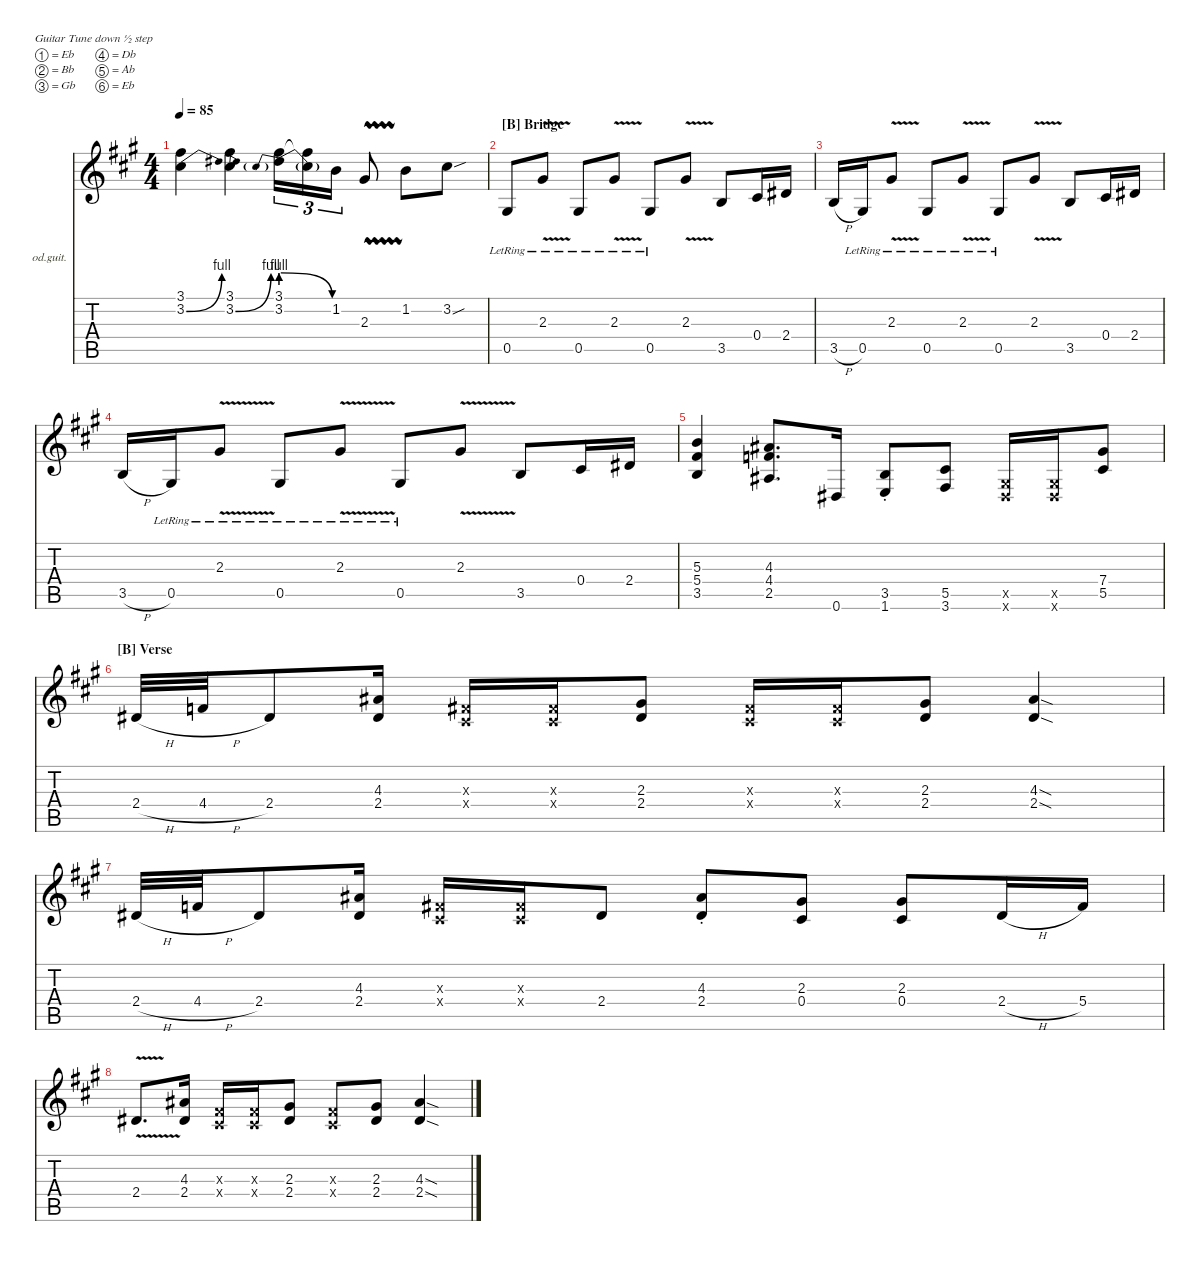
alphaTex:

\defaultSystemsLayout 4
\hideDynamics
\bracketExtendMode nobrackets
\firstSystemTrackNameOrientation horizontal
\otherSystemsTrackNameOrientation horizontal
\track ("Rhythm Guitar 1 (James)" "od.guit.") {instrument overdrivenguitar}
\staff {score tabs}
\tuning (Eb4 Bb3 Gb3 Db3 Ab2 Eb2)
\ts (4 4)
\tempo 85
\clef g2
\ks a
(3.2{be (bend 0.6 0 21.599999999999998 4) acc #} 3.1{acc #}).4{dy mf beam Down} (3.2{be (bend 0.6 0 21.599999999999998 4) acc #} 3.1{acc #}).4{beam Down} (3.2{be (prebendrelease 0 4 43.8 0)} 3.1{acc #}).16{tu (3 2) beam Down} (3.2{t acc #} 3.1{t acc #}).16{tu (3 2) beam Down} 1.2{acc forcenatural}.16{tu (3 2) beam Down} 2.3{vw acc #}.8{beam Up} 1.2{acc forcenatural}.8{beam Down} 3.2{sou acc #}.8{beam Down} |
\section ("B" "Bridge")
0.5{lr acc #}.8{beam Up} 2.3{v lr acc #}.8{beam Up} 0.5{lr acc #}.8{beam Up} 2.3{v lr acc #}.8{beam Up} 0.5{lr acc #}.8{beam Up} 2.3{v acc #}.8{beam Up} 3.5{acc forcenatural}.8{beam Up} 0.4{acc #}.16{beam Up} 2.4{acc #}.16{beam Up} |
3.5{h acc forcenatural}.16{beam Up} 0.5{lr acc #}.16{beam Up} 2.3{v lr acc #}.8{beam Up} 0.5{lr acc #}.8{beam Up} 2.3{v lr acc #}.8{beam Up} 0.5{lr acc #}.8{beam Up} 2.3{v acc #}.8{beam Up} 3.5{acc forcenatural}.8{beam Up} 0.4{acc #}.16{beam Up} 2.4{acc #}.16{beam Up} |
3.5{h acc forcenatural}.16{beam Up} 0.5{lr acc #}.16{beam Up} 2.3{v lr acc #}.8{beam Up} 0.5{lr acc #}.8{beam Up} 2.3{v lr acc #}.8{beam Up} 0.5{lr acc #}.8{beam Up} 2.3{v acc #}.8{beam Up} 3.5{acc forcenatural}.8{beam Up} 0.4{acc #}.16{beam Up} 2.4{acc #}.16{beam Up} |
(3.5{acc forcenatural} 5.4{acc #} 5.3{acc forcenatural}).4{beam Up} (2.5{acc #} 4.4{acc forcenatural} 4.3{acc #}).8{d beam Up} 0.6{acc #}.16{beam Up} (1.6{st acc forcenatural} 3.5{st acc forcenatural}).8{beam Up} (3.6{acc #} 5.5{acc #}).8{beam Up} (0.5{x acc #} 0.6{x acc #}).16{beam Up} (0.5{x acc #} 0.6{x acc #}).16{beam Up} (5.5{acc #} 7.4{acc #}).8{beam Up} |
\section ("B" "Verse")
2.4{h acc #}.32{beam Up} 4.4{h acc forcenatural}.32{beam Up} 2.4{acc #}.8{beam Up} (2.4{acc #} 4.3{acc #}).16{beam Up} (0.4{x acc #} 0.3{x acc #}).16{beam Up} (0.4{x acc #} 0.3{x acc #}).16{beam Up} (2.4{acc #} 2.3{acc #}).8{beam Up} (0.4{x acc #} 0.3{x acc #}).16{beam Up} (0.4{x acc #} 0.3{x acc #}).16{beam Up} (2.4{acc #} 2.3{acc #}).8{beam Up} (2.4{sod acc #} 4.3{sod acc #}).4{beam Up} |
2.4{h acc #}.32{beam Up} 4.4{h acc forcenatural}.32{beam Up} 2.4{acc #}.8{beam Up} (2.4{acc #} 4.3{acc #}).16{beam Up} (0.4{x acc #} 0.3{x acc #}).16{beam Up} (0.4{x acc #} 0.3{x acc #}).16{beam Up} 2.4{acc #}.8{beam Up} (2.4{st acc #} 4.3{st acc #}).8{beam Up} (0.4{acc #} 2.3{acc #}).8{beam Up} (0.4{acc #} 2.3{acc #}).8{beam Up} 2.4{h acc #}.16{beam Up} 5.4{acc #}.16{beam Up} |
2.4{v acc #}.8{d beam Up} (2.4{acc #} 4.3{acc #}).16{beam Up} (0.4{x acc #} 0.3{x acc #}).16{beam Up} (0.4{x acc #} 0.3{x acc #}).16{beam Up} (2.4{acc #} 2.3{acc #}).8{beam Up} (0.4{x acc #} 0.3{x acc #}).8{beam Up} (2.4{acc #} 2.3{acc #}).8{beam Up} (2.4{sod acc #} 4.3{sod acc #}).4{beam Up}
